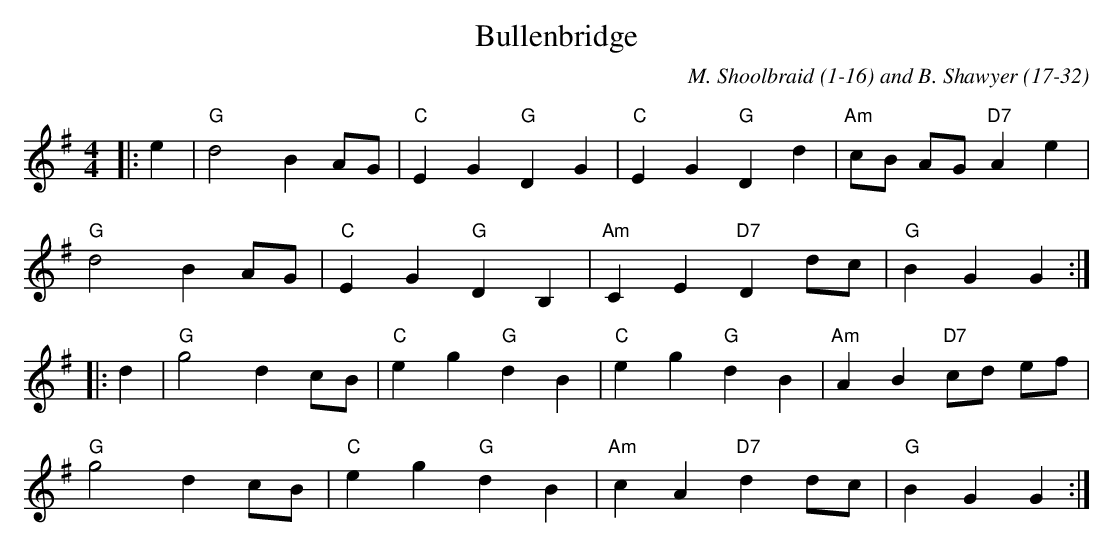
X:1
T: Bullenbridge
C:M. Shoolbraid (1-16) and B. Shawyer (17-32)
Q:232
K:G
M:4/4
L:1/16
|:e4|"G"d8 B4A2G2|"C"E4G4 "G"D4G4|"C"E4G4 "G"D4d4|"Am"c2B2 A2G2 "D7"A4e4|
"G"d8 B4A2G2|"C"E4G4 "G"D4B,4|"Am"C4E4 "D7"D4d2c2|"G"B4G4 G4:|
|:d4|"G"g8 d4c2B2|"C"e4g4 "G"d4B4|"C"e4g4 "G"d4B4|"Am"A4B4 "D7"c2d2 e2f2|
"G"g8 d4c2B2|"C"e4g4 "G"d4B4|"Am"c4A4 "D7"d4d2c2|"G"B4G4 G4:|
